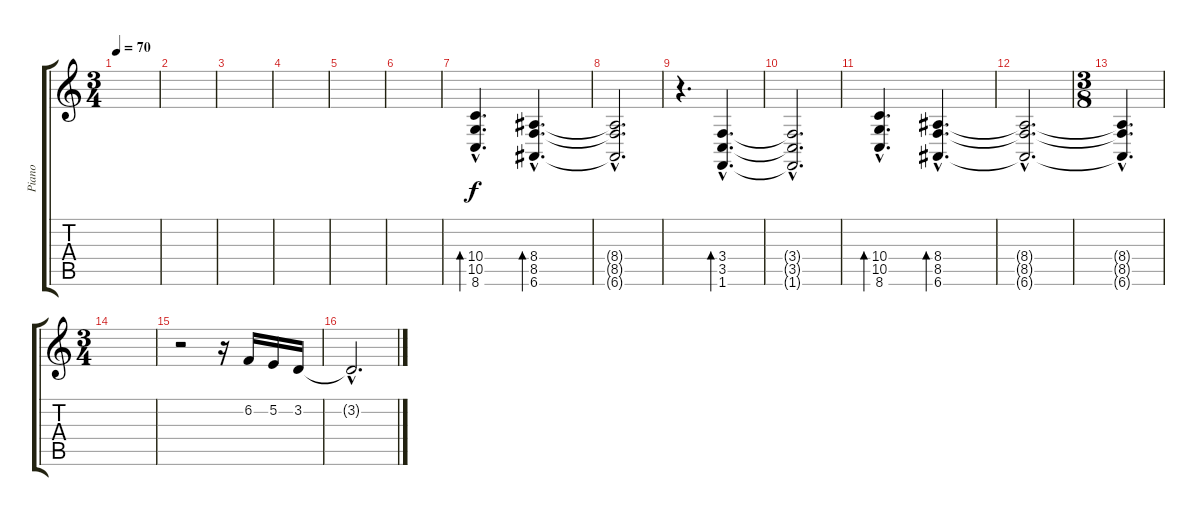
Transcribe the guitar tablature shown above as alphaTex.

\track ("Piano" "Piano") {instrument acousticgrandpiano}
\staff {score tabs}
\tuning (E4 B3 G3 D3 A2 E2) {hide}
\ts (3 4)
\tempo 70
\clef g2
\ks c
|
|
|
|
|
|
(10.4{hac} 10.5{hac} 8.6{hac}).4{d bd 120 volume 10 instrument electricguitarjazz} (8.4{hac} 8.5{hac} 6.6{hac}).4{d bd 120} |
(8.4{hac t} 8.5{hac t} 6.6{hac t}).2{d} |
r.4{d} (3.4{hac} 3.5{hac} 1.6{hac}).4{d bd 120} |
(3.4{hac t} 3.5{hac t} 1.6{hac t}).2{d} |
(10.4{hac} 10.5{hac} 8.6{hac}).4{d bd 120} (8.4{hac} 8.5{hac} 6.6{hac}).4{d bd 120} |
(8.4{hac t} 8.5{hac t} 6.6{hac t}).2{d} |
\ts (3 8)
(8.4{hac t} 8.5{hac t} 6.6{hac t}).4{d} |
\ts (3 4)
|
r.2{volume 11} r.16 6.2.16 5.2.16 3.2.16 |
3.2{hac t}.2{d}
